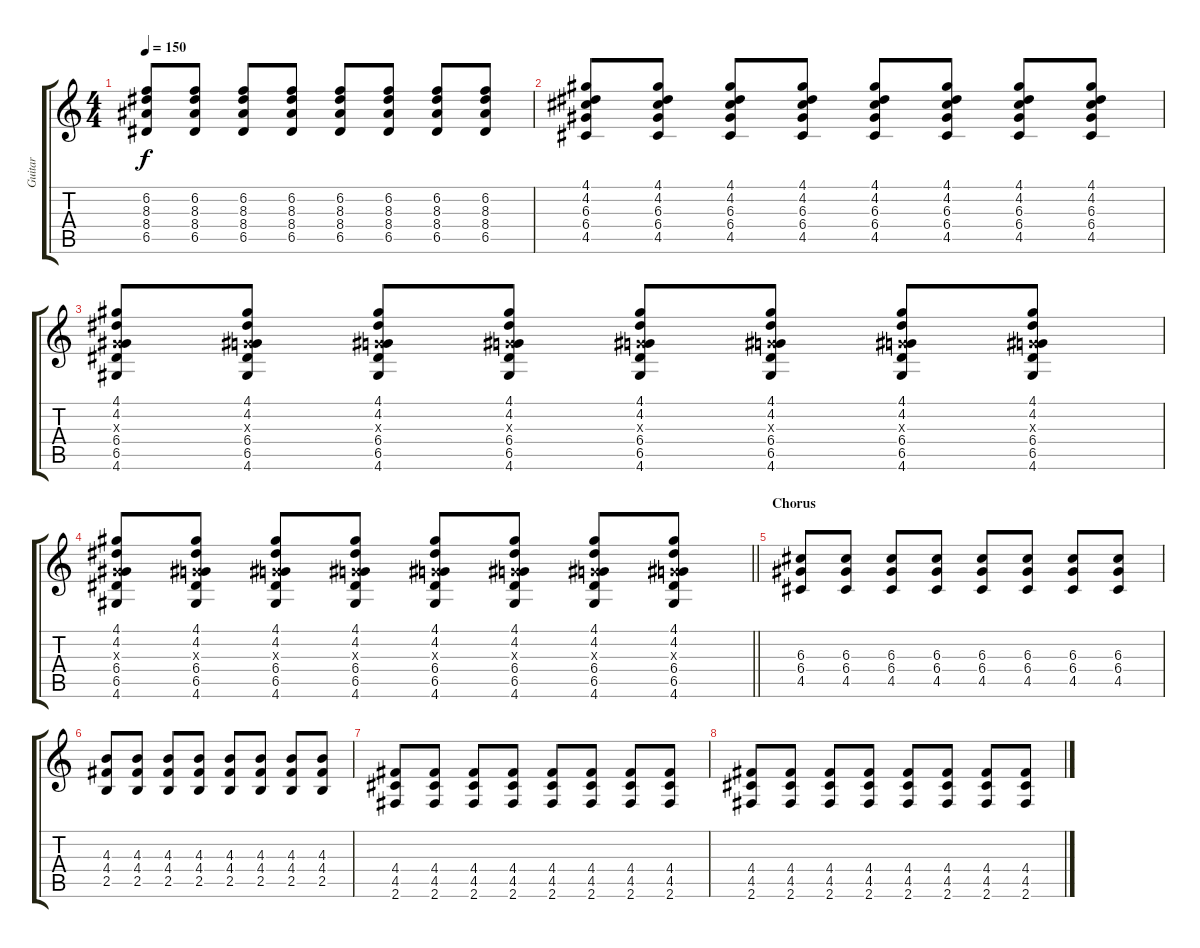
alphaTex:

\track ("Guitar" "Guitar") {instrument electricguitarclean}
\staff {score tabs}
\tuning (E4 B3 G3 D3 A2 E2) {hide}
\ts (4 4)
\tempo 150
\clef g2
\ks c
(6.2 8.3 8.4 6.5).8{dy f} (6.2 8.3 8.4 6.5).8 (6.2 8.3 8.4 6.5).8 (6.2 8.3 8.4 6.5).8 (6.2 8.3 8.4 6.5).8 (6.2 8.3 8.4 6.5).8 (6.2 8.3 8.4 6.5).8 (6.2 8.3 8.4 6.5).8 |
(4.1 4.2 6.3 6.4 4.5).8 (4.1 4.2 6.3 6.4 4.5).8 (4.1 4.2 6.3 6.4 4.5).8 (4.1 4.2 6.3 6.4 4.5).8 (4.1 4.2 6.3 6.4 4.5).8 (4.1 4.2 6.3 6.4 4.5).8 (4.1 4.2 6.3 6.4 4.5).8 (4.1 4.2 6.3 6.4 4.5).8 |
(4.1 4.2 0.3{x} 6.4 6.5 4.6).8 (4.1 4.2 0.3{x} 6.4 6.5 4.6).8 (4.1 4.2 0.3{x} 6.4 6.5 4.6).8 (4.1 4.2 0.3{x} 6.4 6.5 4.6).8 (4.1 4.2 0.3{x} 6.4 6.5 4.6).8 (4.1 4.2 0.3{x} 6.4 6.5 4.6).8 (4.1 4.2 0.3{x} 6.4 6.5 4.6).8 (4.1 4.2 0.3{x} 6.4 6.5 4.6).8 |
\barLineRight lightlight
(4.1 4.2 0.3{x} 6.4 6.5 4.6).8 (4.1 4.2 0.3{x} 6.4 6.5 4.6).8 (4.1 4.2 0.3{x} 6.4 6.5 4.6).8 (4.1 4.2 0.3{x} 6.4 6.5 4.6).8 (4.1 4.2 0.3{x} 6.4 6.5 4.6).8 (4.1 4.2 0.3{x} 6.4 6.5 4.6).8 (4.1 4.2 0.3{x} 6.4 6.5 4.6).8 (4.1 4.2 0.3{x} 6.4 6.5 4.6).8 |
\section ("" "Chorus")
(6.3 6.4 4.5).8{instrument electricguitarclean} (6.3 6.4 4.5).8 (6.3 6.4 4.5).8 (6.3 6.4 4.5).8 (6.3 6.4 4.5).8 (6.3 6.4 4.5).8 (6.3 6.4 4.5).8 (6.3 6.4 4.5).8 |
(4.3 4.4 2.5).8 (4.3 4.4 2.5).8 (4.3 4.4 2.5).8 (4.3 4.4 2.5).8 (4.3 4.4 2.5).8 (4.3 4.4 2.5).8 (4.3 4.4 2.5).8 (4.3 4.4 2.5).8 |
(4.4 4.5 2.6).8 (4.4 4.5 2.6).8 (4.4 4.5 2.6).8 (4.4 4.5 2.6).8 (4.4 4.5 2.6).8 (4.4 4.5 2.6).8 (4.4 4.5 2.6).8 (4.4 4.5 2.6).8 |
(4.4 4.5 2.6).8 (4.4 4.5 2.6).8 (4.4 4.5 2.6).8 (4.4 4.5 2.6).8 (4.4 4.5 2.6).8 (4.4 4.5 2.6).8 (4.4 4.5 2.6).8 (4.4 4.5 2.6).8
